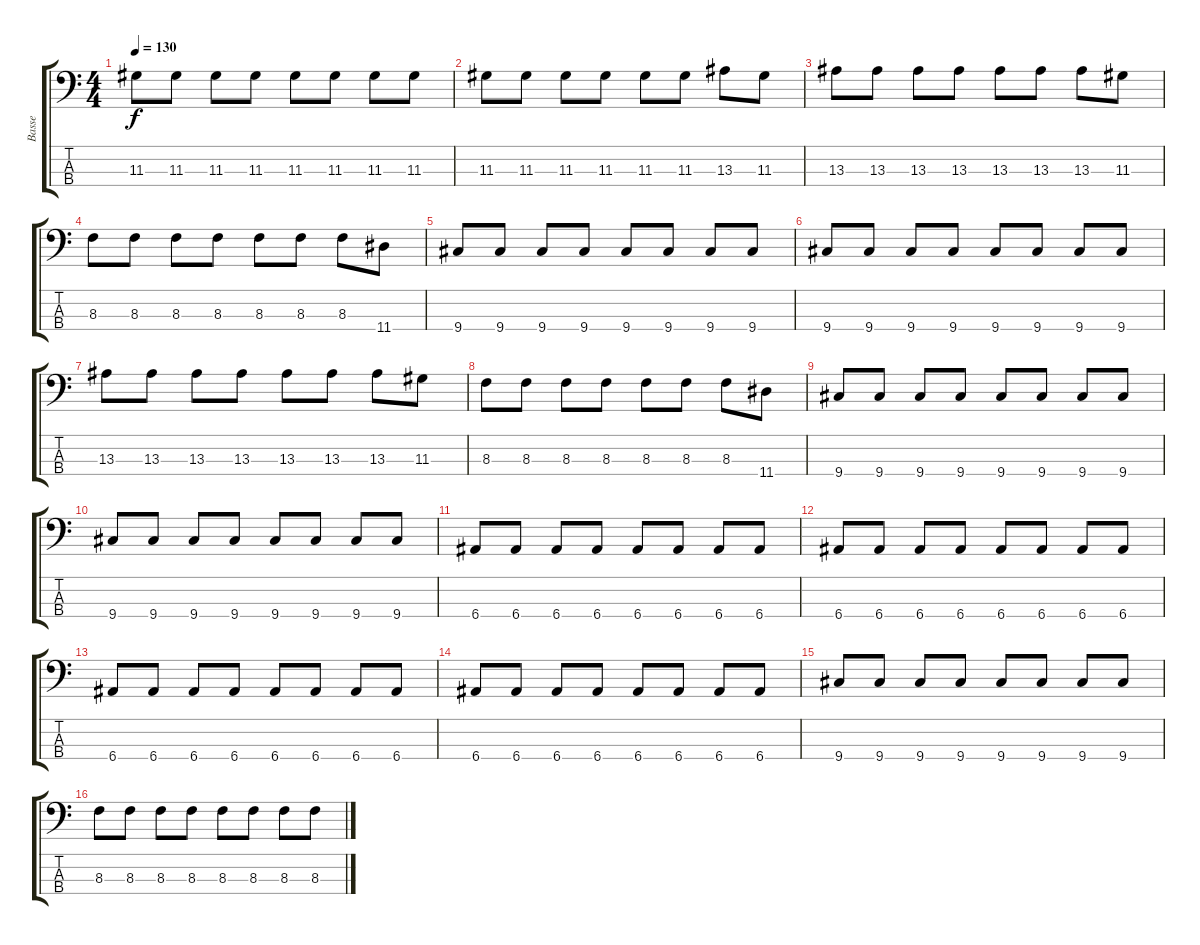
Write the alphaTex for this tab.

\track ("Basse" "Basse") {instrument electricbassfinger}
\staff {score tabs}
\tuning (G2 D2 A1 E1) {hide}
\ts (4 4)
\tempo 130
\clef f4
\ks c
11.3.8{dy f} 11.3.8 11.3.8 11.3.8 11.3.8 11.3.8 11.3.8 11.3.8 |
11.3.8 11.3.8 11.3.8 11.3.8 11.3.8 11.3.8 13.3.8 11.3.8 |
13.3.8 13.3.8 13.3.8 13.3.8 13.3.8 13.3.8 13.3.8 11.3.8 |
8.3.8 8.3.8 8.3.8 8.3.8 8.3.8 8.3.8 8.3.8 11.4.8 |
9.4.8 9.4.8 9.4.8 9.4.8 9.4.8 9.4.8 9.4.8 9.4.8 |
9.4.8 9.4.8 9.4.8 9.4.8 9.4.8 9.4.8 9.4.8 9.4.8 |
13.3.8 13.3.8 13.3.8 13.3.8 13.3.8 13.3.8 13.3.8 11.3.8 |
8.3.8 8.3.8 8.3.8 8.3.8 8.3.8 8.3.8 8.3.8 11.4.8 |
9.4.8 9.4.8 9.4.8 9.4.8 9.4.8 9.4.8 9.4.8 9.4.8 |
9.4.8 9.4.8 9.4.8 9.4.8 9.4.8 9.4.8 9.4.8 9.4.8 |
6.4.8 6.4.8 6.4.8 6.4.8 6.4.8 6.4.8 6.4.8 6.4.8 |
6.4.8 6.4.8 6.4.8 6.4.8 6.4.8 6.4.8 6.4.8 6.4.8 |
6.4.8 6.4.8 6.4.8 6.4.8 6.4.8 6.4.8 6.4.8 6.4.8 |
6.4.8 6.4.8 6.4.8 6.4.8 6.4.8 6.4.8 6.4.8 6.4.8 |
9.4.8 9.4.8 9.4.8 9.4.8 9.4.8 9.4.8 9.4.8 9.4.8 |
8.3.8 8.3.8 8.3.8 8.3.8 8.3.8 8.3.8 8.3.8 8.3.8
